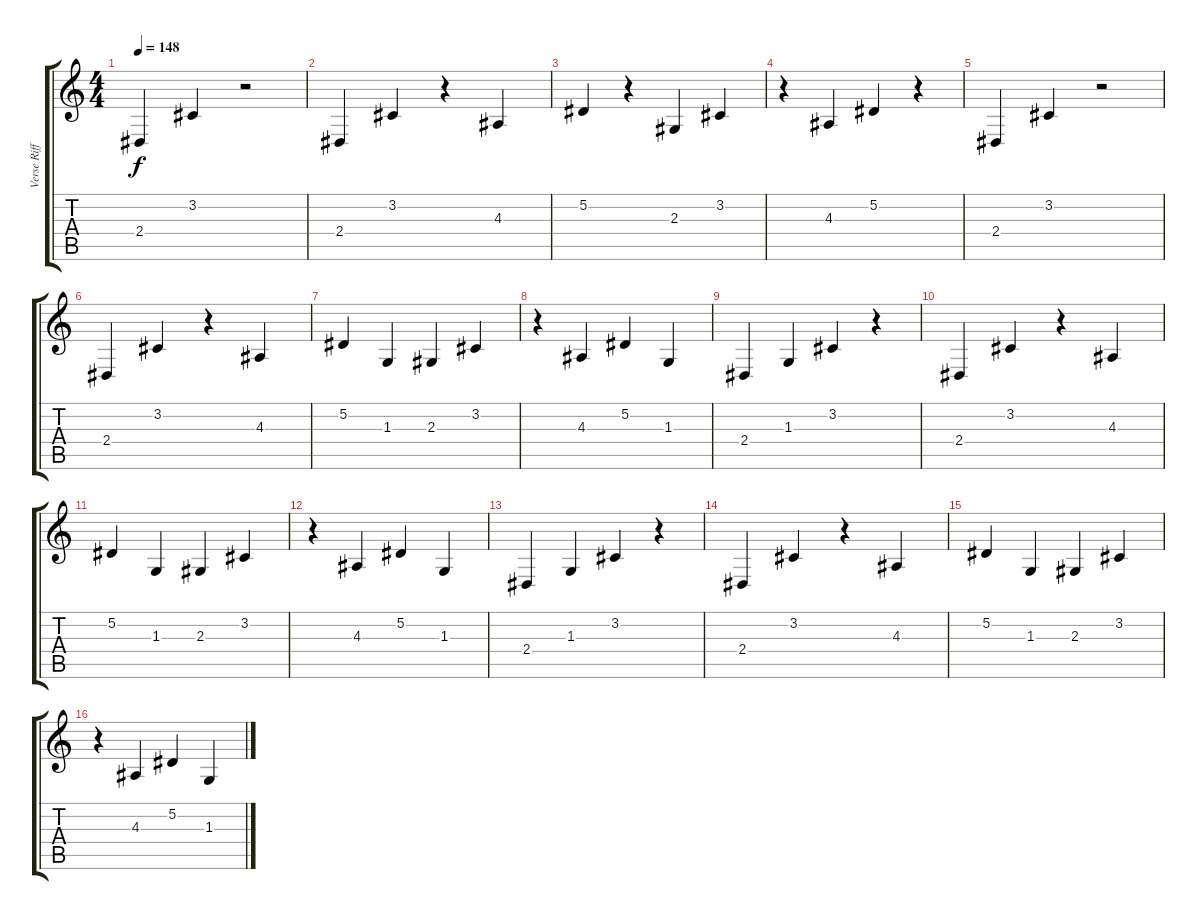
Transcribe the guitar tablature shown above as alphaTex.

\track ("Verse Riff / Bridge / Outro" "Verse Riff") {instrument pad3polysynth}
\staff {score tabs}
\tuning (Eb4 Bb3 Gb3 Db3 Ab2 Eb2) {hide}
\ts (4 4)
\tempo 148
\clef g2
\ks c
2.4.4{dy f} 3.2.4 r.2 |
2.4.4 3.2.4 r.4 4.3.4 |
5.2.4 r.4 2.3.4 3.2.4 |
r.4 4.3.4 5.2.4 r.4 |
2.4.4 3.2.4 r.2 |
2.4.4 3.2.4 r.4 4.3.4 |
5.2.4 1.3.4 2.3.4 3.2.4 |
r.4 4.3.4 5.2.4 1.3.4 |
2.4.4 1.3.4 3.2.4 r.4 |
2.4.4 3.2.4 r.4 4.3.4 |
5.2.4 1.3.4 2.3.4 3.2.4 |
r.4 4.3.4 5.2.4 1.3.4 |
2.4.4 1.3.4 3.2.4 r.4 |
2.4.4 3.2.4 r.4 4.3.4 |
5.2.4 1.3.4 2.3.4 3.2.4 |
r.4 4.3.4 5.2.4 1.3.4
